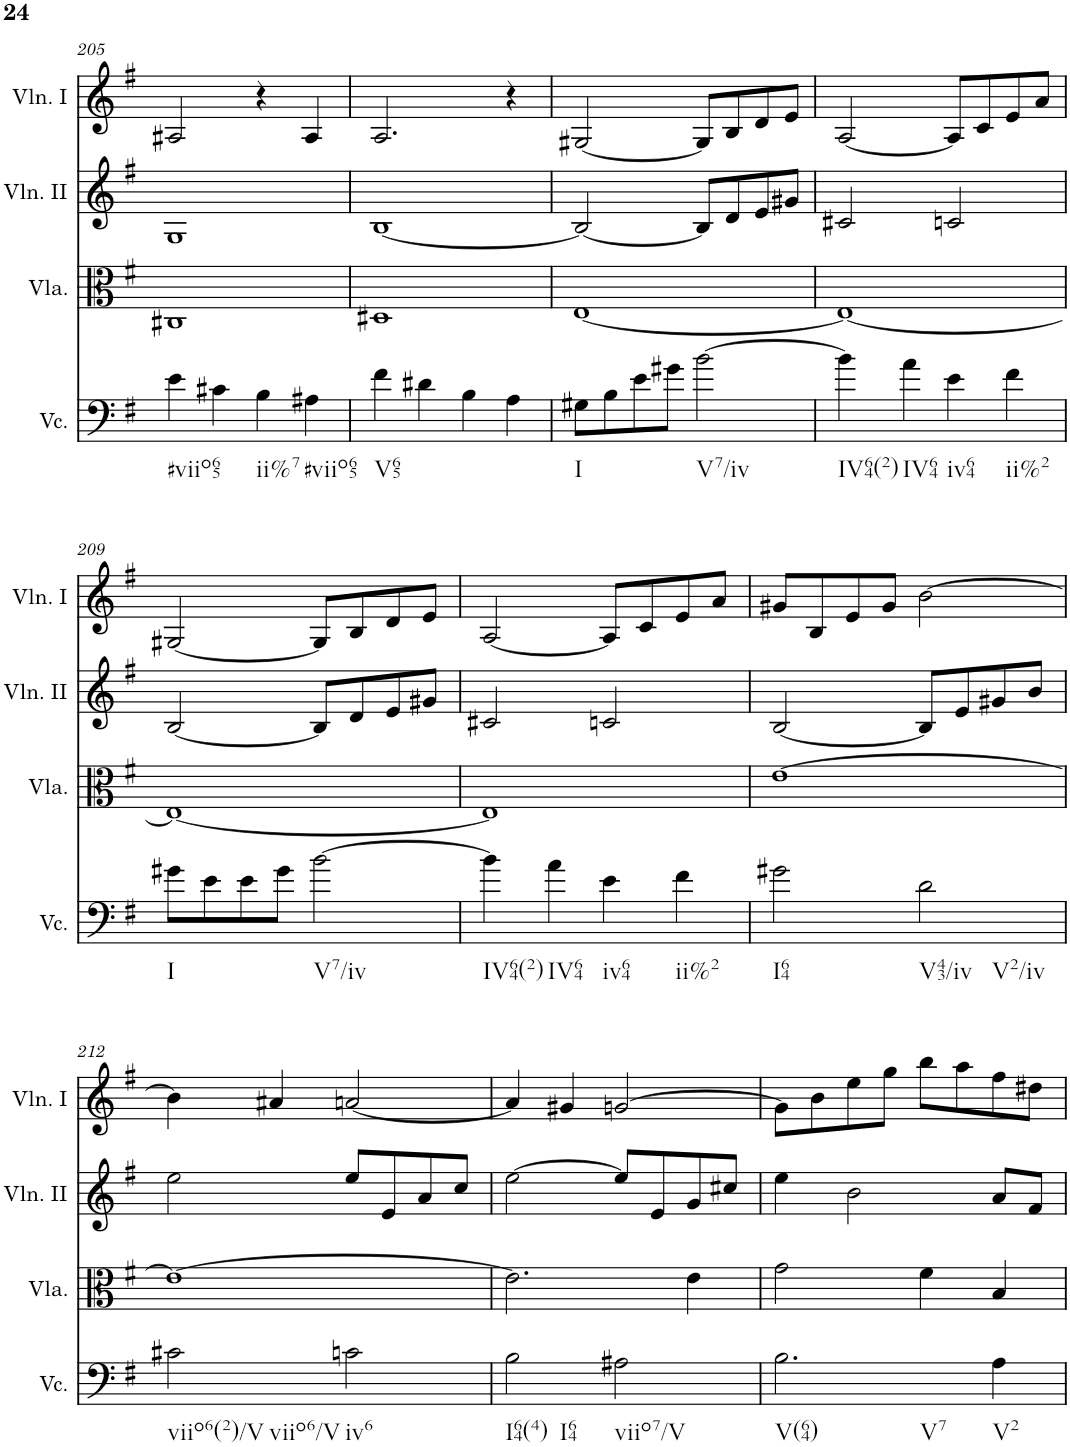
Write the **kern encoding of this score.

**kern	**kern	**kern	**kern
*part4	*part3	*part2	*part1
*staff4	*staff3	*staff2	*staff1
*I"Violoncello	*I"Viola	*I"Violino II	*I"Violino I
*I'Vc.	*I'Vla.	*I'Vln. II	*I'Vln. I
!!LO:PB:g=z
*clefF4	*clefC3	*clefG2	*clefG2
*k[f#]	*k[f#]	*k[f#]	*k[f#]
*M4/4	*M4/4	*M4/4	*M4/4
=205	=205	=205	=205
!LO:TX:b:t=#viio65	!	!	!
4e\	1C#X	1G	2A#X/
4c#X\	.	.	.
!LO:TX:b:t=ii%7	!	!	!
4B\	.	.	4r
!LO:TX:b:t=#viio65	!	!	!
4A#X\	.	.	4A#/
=206	=206	=206	=206
!LO:TX:b:t=V65	!	!	!
4f#\	1D#X	[1B	2.A/
4d#X\	.	.	.
4B\	.	.	.
4A\	.	.	4r
=207	=207	=207	=207
!LO:TX:b:t=I	!	!	!
8G#X\L	[1E	2B/_	[2G#X/
8B\	.	.	.
8e\	.	.	.
8g#X\J	.	.	.
!LO:TX:b:t=V7/iv	!	!	!
[2b\	.	8B/L]	8G#/L]
.	.	8d/	8B/
.	.	8e/	8d/
.	.	8g#X/J	8e/J
=208	=208	=208	=208
!LO:TX:b:t=IV64(2)	!	!	!
4b\]	1E_	2c#X/	[2A/
!LO:TX:b:t=IV64	!	!	!
4a\	.	.	.
!LO:TX:b:t=iv64	!	!	!
4e\	.	2cn/	8A/L]
.	.	.	8c/
!LO:TX:b:t=ii%2	!	!	!
4f#\	.	.	8e/
.	.	.	8a/J
!!LO:LB:g=z
=209	=209	=209	=209
!LO:TX:b:t=I	!	!	!
8g#X\L	1E_	[2B/	[2G#X/
8e\	.	.	.
8e\	.	.	.
8g#\J	.	.	.
!LO:TX:b:t=V7/iv	!	!	!
[2b\	.	8B/L]	8G#/L]
.	.	8d/	8B/
.	.	8e/	8d/
.	.	8g#X/J	8e/J
=210	=210	=210	=210
!LO:TX:b:t=IV64(2)	!	!	!
4b\]	1E]	2c#X/	[2A/
!LO:TX:b:t=IV64	!	!	!
4a\	.	.	.
!LO:TX:b:t=iv64	!	!	!
4e\	.	2cn/	8A/L]
.	.	.	8c/
!LO:TX:b:t=ii%2	!	!	!
4f#\	.	.	8e/
.	.	.	8a/J
=211	=211	=211	=211
!LO:TX:b:t=I64	!	!	!
2g#X\	[1e	[2B/	8g#X/L
.	.	.	8B/
.	.	.	8e/
.	.	.	8g#/J
!LO:TX:b:t=V43/iv	!	!	!
!LO:TX:b:t=V2/iv	!	!	!
2d\	.	8B/L]	[2b\
.	.	8e/	.
.	.	8g#X/	.
.	.	8b/J	.
!!LO:LB:g=z
=212	=212	=212	=212
!LO:TX:b:t=viio6(2)/V	!	!	!
!LO:TX:b:t=viio6/V	!	!	!
2c#X\	1e_	2ee\	4b\]
.	.	.	4a#X/
!LO:TX:b:t=iv6	!	!	!
2cn\	.	8ee/L	[2an/
.	.	8e/	.
.	.	8a/	.
.	.	8cc/J	.
=213	=213	=213	=213
!LO:TX:b:t=I64(4)	!	!	!
!LO:TX:b:t=I64	!	!	!
2B\	2.e\]	[2ee\	4a/]
.	.	.	4g#X/
!LO:TX:b:t=viio7/V	!	!	!
2A#X\	.	8ee/L]	[2gn/
.	.	8e/	.
.	4e\	8g/	.
.	.	8cc#X/J	.
=214	=214	=214	=214
!LO:TX:b:t=V(64)	!	!	!
!LO:TX:b:t=V7	!	!	!
2.B\	2g\	4ee\	8g\L]
.	.	.	8b\
.	.	2b\	8ee\
.	.	.	8gg\J
.	4f#\	.	8bb\L
.	.	.	8aa\
!LO:TX:b:t=V2	!	!	!
4A\	4B/	8a/L	8ff#\
.	.	8f#/J	8dd#X\J
=	=	=	=
*-	*-	*-	*-
